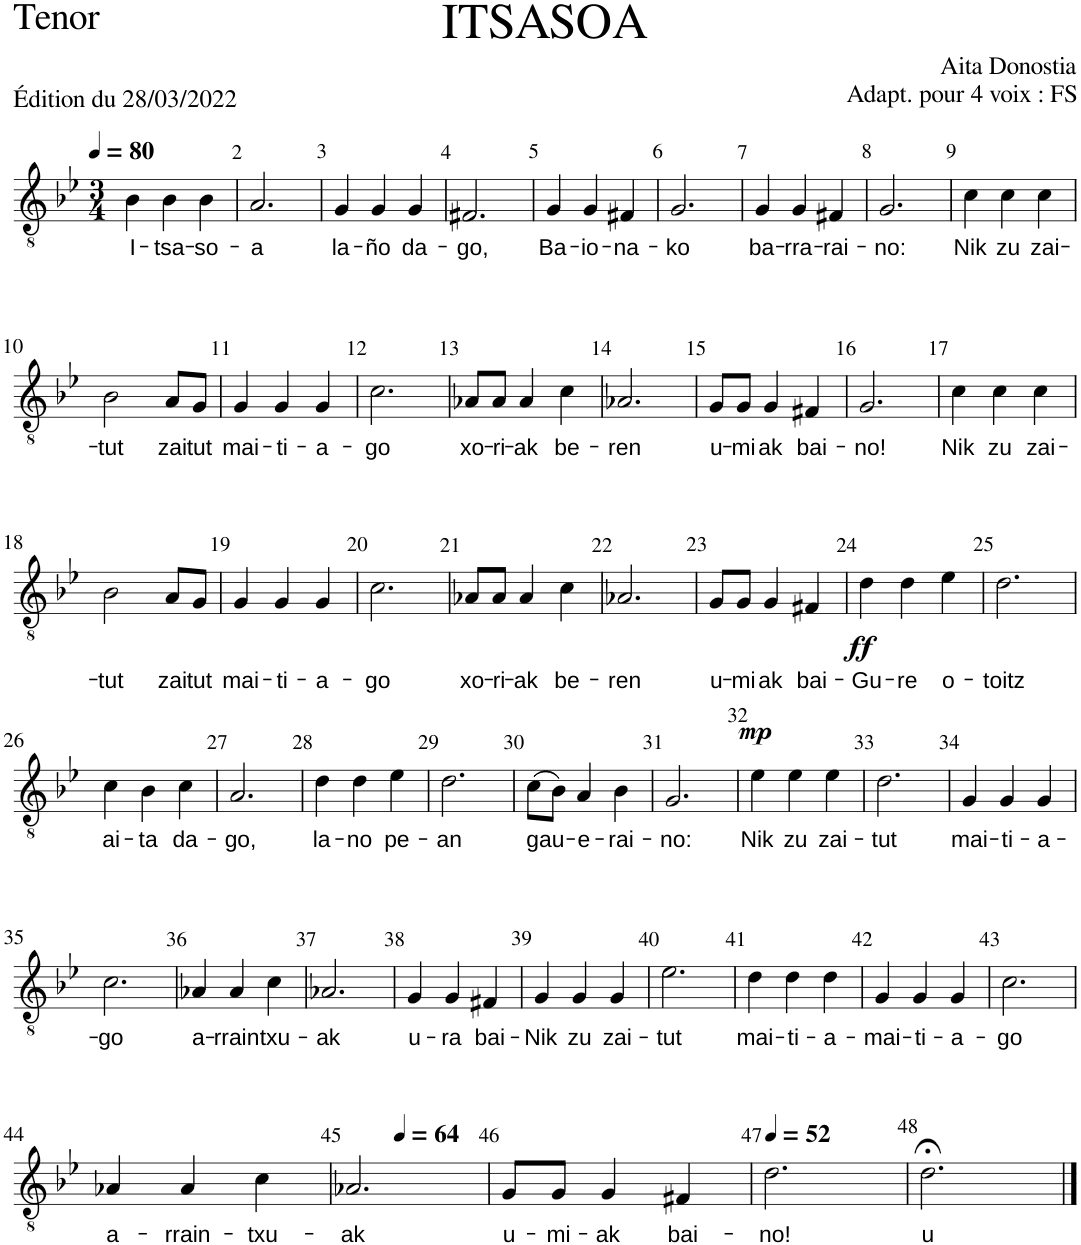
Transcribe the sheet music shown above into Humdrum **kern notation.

**kern	**text	**dynam
*part1	*part1	*part1
*staff1	*staff1	*staff1
*I"Tenor	*	*
*I'T.	*	*
*clefGv2	*	*
*k[b-e-]	*	*
*M3/4	*	*
*MM80	*	*
=1	=1	=1
!	!LO:LY:b	!
4B-\	I-	.
!	!LO:LY:b	!
4B-\	-tsa-	.
!	!LO:LY:b	!
4B-\	-so-	.
=2	=2	=2
!	!LO:LY:b	!
2.A/	-a	.
=3	=3	=3
!	!LO:LY:b	!
4G/	la-	.
!	!LO:LY:b	!
4G/	-ño	.
!	!LO:LY:b	!
4G/	da-	.
=4	=4	=4
!	!LO:LY:b	!
2.F#X/	-go,	.
=5	=5	=5
!	!LO:LY:b	!
4G/	Ba-	.
!	!LO:LY:b	!
4G/	-io-	.
!	!LO:LY:b	!
4F#X/	-na-	.
=6	=6	=6
!	!LO:LY:b	!
2.G/	-ko	.
=7	=7	=7
!	!LO:LY:b	!
4G/	ba-	.
!	!LO:LY:b	!
4G/	-rra-	.
!	!LO:LY:b	!
4F#X/	-rai-	.
=8	=8	=8
!	!LO:LY:b	!
2.G/	-no:	.
=9	=9	=9
!	!LO:LY:b	!
4c\	Nik	.
!	!LO:LY:b	!
4c\	zu	.
!	!LO:LY:b	!
4c\	zai-	.
!!LO:LB:g=z
=10	=10	=10
!	!LO:LY:b	!
2B-\	-tut	.
!	!LO:LY:b	!
8A/L	zai-	.
!	!LO:LY:b	!
8G/J	-tut	.
=11	=11	=11
!	!LO:LY:b	!
4G/	mai-	.
!	!LO:LY:b	!
4G/	-ti-	.
!	!LO:LY:b	!
4G/	-a-	.
=12	=12	=12
!	!LO:LY:b	!
2.c\	-go	.
=13	=13	=13
!	!LO:LY:b	!
8A-X/L	xo-	.
!	!LO:LY:b	!
8A-/J	-ri-	.
!	!LO:LY:b	!
4A-/	-ak	.
!	!LO:LY:b	!
4c\	be-	.
=14	=14	=14
!	!LO:LY:b	!
2.A-X/	-ren	.
=15	=15	=15
!	!LO:LY:b	!
8G/L	u-	.
!	!LO:LY:b	!
8G/J	-mi-	.
!	!LO:LY:b	!
4G/	-ak	.
!	!LO:LY:b	!
4F#X/	bai-	.
=16	=16	=16
!	!LO:LY:b	!
2.G/	-no!	.
=17	=17	=17
!	!LO:LY:b	!
4c\	Nik	.
!	!LO:LY:b	!
4c\	zu	.
!	!LO:LY:b	!
4c\	zai-	.
!!LO:LB:g=z
=18	=18	=18
!	!LO:LY:b	!
2B-\	-tut	.
!	!LO:LY:b	!
8A/L	zai-	.
!	!LO:LY:b	!
8G/J	-tut	.
=19	=19	=19
!	!LO:LY:b	!
4G/	mai-	.
!	!LO:LY:b	!
4G/	-ti-	.
!	!LO:LY:b	!
4G/	-a-	.
=20	=20	=20
!	!LO:LY:b	!
2.c\	-go	.
=21	=21	=21
!	!LO:LY:b	!
8A-X/L	xo-	.
!	!LO:LY:b	!
8A-/J	-ri-	.
!	!LO:LY:b	!
4A-/	-ak	.
!	!LO:LY:b	!
4c\	be-	.
=22	=22	=22
!	!LO:LY:b	!
2.A-X/	-ren	.
=23	=23	=23
!	!LO:LY:b	!
8G/L	u-	.
!	!LO:LY:b	!
8G/J	-mi-	.
!	!LO:LY:b	!
4G/	-ak	.
!	!LO:LY:b	!
4F#X/	bai-	.
=24	=24	=24
!	!LO:LY:b	!LO:DY:b
4d\	Gu-	ff
!	!LO:LY:b	!
4d\	-re	.
!	!LO:LY:b	!
4e-\	o-	.
=25	=25	=25
!	!LO:LY:b	!
2.d\	-toitz	.
!!LO:LB:g=z
=26	=26	=26
!	!LO:LY:b	!
4c\	ai-	.
!	!LO:LY:b	!
4B-\	-ta	.
!	!LO:LY:b	!
4c\	da-	.
=27	=27	=27
!	!LO:LY:b	!
2.A/	-go,	.
=28	=28	=28
!	!LO:LY:b	!
4d\	la-	.
!	!LO:LY:b	!
4d\	-no	.
!	!LO:LY:b	!
4e-\	pe-	.
=29	=29	=29
!	!LO:LY:b	!
2.d\	an	.
=30	=30	=30
!	!LO:LY:b	!
(8c\L	gau-	.
8B-\J)	.	.
!	!LO:LY:b	!
4A/	-e-	.
!	!LO:LY:b	!
4B-\	-rai-	.
=31	=31	=31
!	!LO:LY:b	!
2.G/	-no:	.
=32	=32	=32
!	!LO:LY:b	!LO:DY:a
4e-\	Nik	mp
!	!LO:LY:b	!
4e-\	zu	.
!	!LO:LY:b	!
4e-\	zai-	.
=33	=33	=33
!	!LO:LY:b	!
2.d\	-tut	.
=34	=34	=34
!	!LO:LY:b	!
4G/	mai-	.
!	!LO:LY:b	!
4G/	-ti-	.
!	!LO:LY:b	!
4G/	-a-	.
!!LO:LB:g=z
=35	=35	=35
!	!LO:LY:b	!
2.c\	-go	.
=36	=36	=36
!	!LO:LY:b	!
4A-X/	a-	.
!	!LO:LY:b	!
4A-/	-rrain-	.
!	!LO:LY:b	!
4c\	-txu-	.
=37	=37	=37
!	!LO:LY:b	!
2.A-X/	-ak	.
=38	=38	=38
!	!LO:LY:b	!
4G/	u-	.
!	!LO:LY:b	!
4G/	-ra	.
!	!LO:LY:b	!
4F#X/	bai-	.
=39	=39	=39
!	!LO:LY:b	!
4G/	Nik	.
!	!LO:LY:b	!
4G/	zu	.
!	!LO:LY:b	!
4G/	zai-	.
=40	=40	=40
!	!LO:LY:b	!
2.e-\	-tut	.
=41	=41	=41
!	!LO:LY:b	!
4d\	mai-	.
!	!LO:LY:b	!
4d\	-ti-	.
!	!LO:LY:b	!
4d\	-a-	.
=42	=42	=42
!	!LO:LY:b	!
4G/	mai-	.
!	!LO:LY:b	!
4G/	-ti-	.
!	!LO:LY:b	!
4G/	-a-	.
=43	=43	=43
!	!LO:LY:b	!
2.c\	-go	.
!!LO:LB:g=z
=44	=44	=44
!	!LO:LY:b	!
4A-X/	a-	.
!	!LO:LY:b	!
4A-/	-rrain-	.
!	!LO:LY:b	!
4c\	-txu-	.
=45	=45	=45
!	!LO:LY:b	!
*^	*	*
2.A-X/	4ryy	-ak	.
*MM64	*	*	*
.	2ryy	.	.
=46	=46	=46	=46
!	!	!LO:LY:b	!
*v	*v	*	*
8G/L	u-	.
!	!LO:LY:b	!
8G/J	-mi-	.
!	!LO:LY:b	!
4G/	-ak	.
!	!LO:LY:b	!
4F#X/	bai-	.
=47	=47	=47
*MM52	*	*
!	!LO:LY:b	!
2.d\	-no!	.
=48	=48	=48
!	!LO:LY:b	!
2.d;<\	u	.
==	==	==
*-	*-	*-
